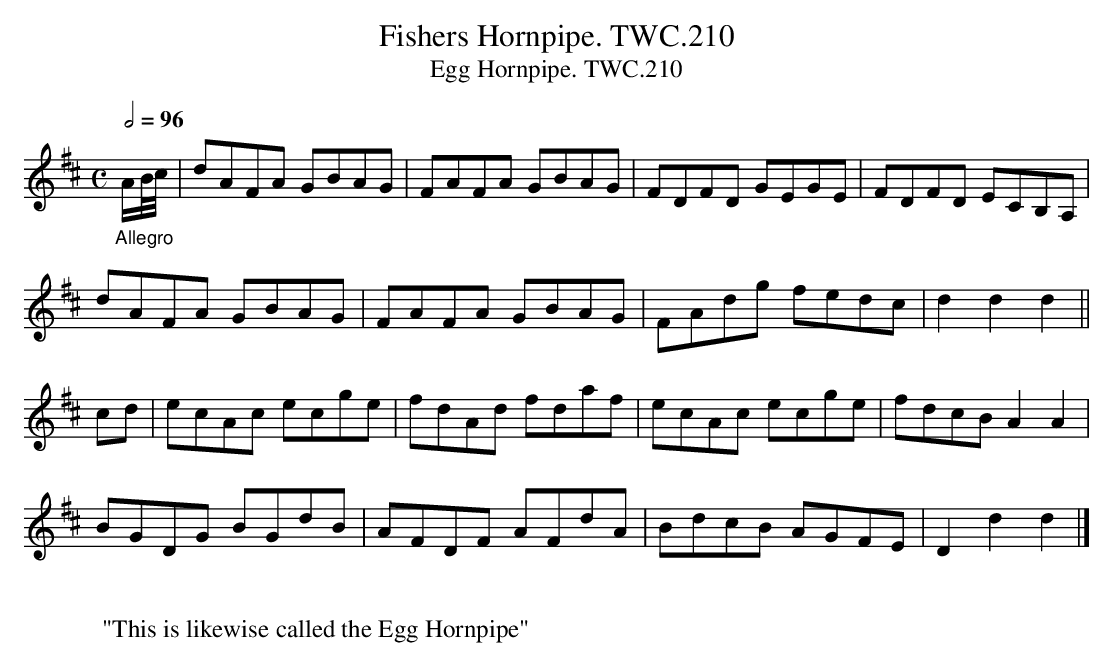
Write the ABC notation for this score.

X:1
T:Fishers Hornpipe. TWC.210
T:Egg Hornpipe. TWC.210
L:1/8
M:C
Q:1/2=96
K:D
"_Allegro"\
A/B//c//|dAFA GBAG|FAFA GBAG|FDFD GEGE|FDFD ECB,A,|
dAFA GBAG|FAFA GBAG|FAdg fedc|d2d2d2 ||
cd|ecAc ecge|fdAd fdaf|ecAc ecge|fdcB A2A2|
BGDG BGdB|AFDF AFdA|BdcB AGFE|D2d2d2 |]
W:
W: "This is likewise called the Egg Hornpipe"
